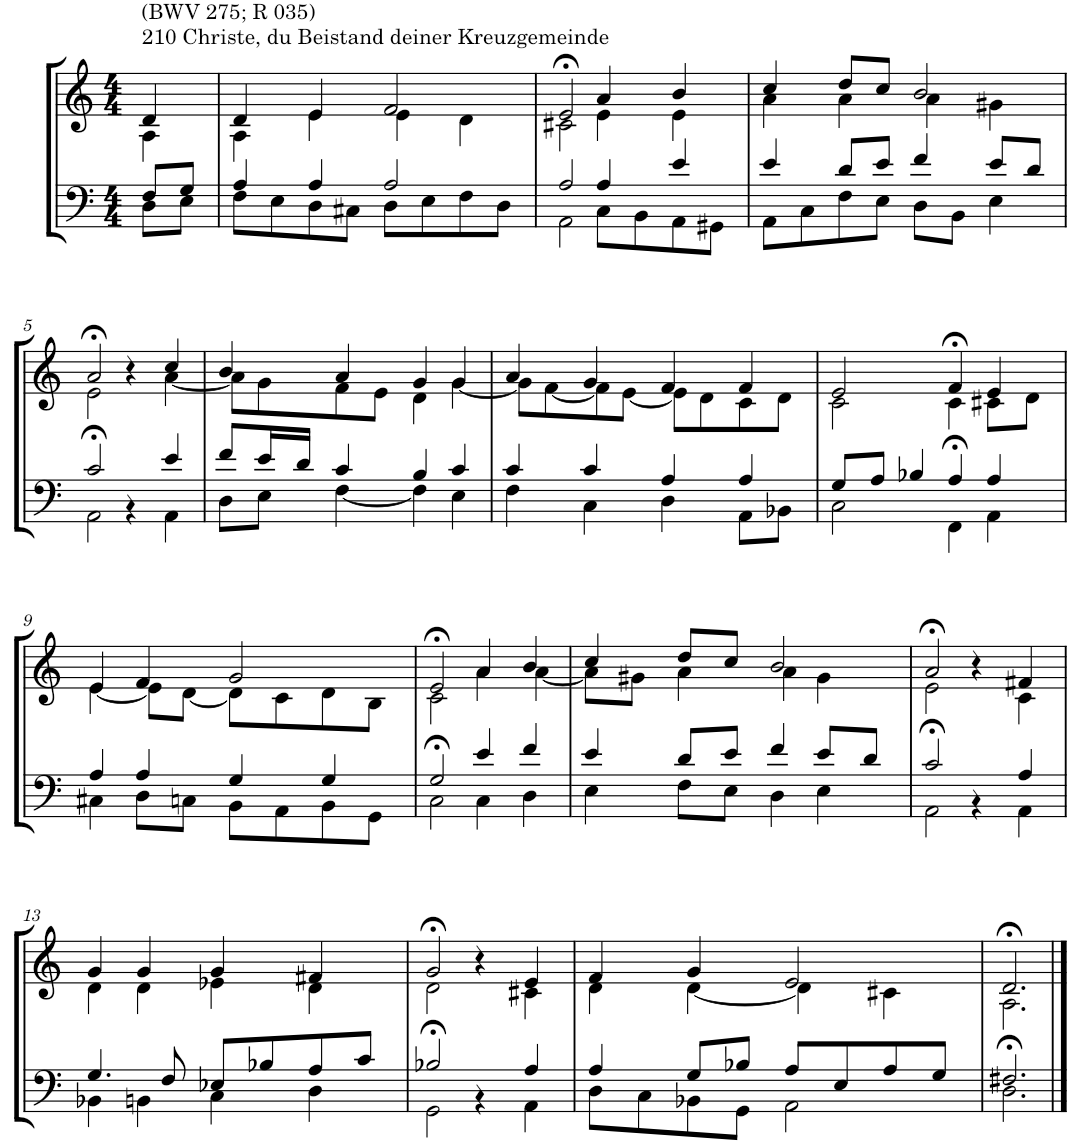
**kern	**kern
*part2	*part1
*staff2	*staff1
*I"Tenor/Baß	*I"Sopran/Alt
*clefF4	*clefG2
*k[]	*k[]
*M4/4	*M4/4
=1	=1
*^	*^
!	!	!LO:TX:a:t=210 Christe, du Beistand deiner Kreuzgemeinde	!
!	!	!LO:TX:a:t=(BWV 275; R 035)	!
8F/L	8D\L	4d/	4A\
8G/J	8E\J	.	.
=2	=2	=2	=2
4A/	8F\L	4d/	4A\
.	8E\	.	.
4A/	8D\	4e/	4e\
.	8C#X\J	.	.
2A/	8D\L	2f/	4e\
.	8E\	.	.
.	8F\	.	4d\
.	8D\J	.	.
=3	=3	=3	=3
2A/	2AA\	2e>/	2c#X\
4A/	8C\L	4a/	4e\
.	8BB\	.	.
4e/	8AA\	4b/	4e\
.	8GG#X\J	.	.
=4	=4	=4	=4
4e/	8AA\L	4cc/	4a\
.	8C\	.	.
8d/L	8F\	8dd/L	4a\
8e/J	8E\J	8cc/J	.
4f/	8D\L	2b/	4a\
.	8BB\J	.	.
8e/L	4E\	.	4g#X\
8d/J	.	.	.
!!LO:LB:g=z	!!
=5	=5	=5	=5
2c/	2AA>\	2a>/	2e\
4ryy	4r	4r	4ryy
4e/	4AA\	4cc/	[4a\
=6	=6	=6	=6
8f/L	8D\L	4b/	8a\L]
16e/L	8E\J	.	8g\
16d/JJ	.	.	.
4c/	[4F\	4a/	8f\
.	.	.	8e\J
4B/	4F\]	4g/	4d\
4c/	4E\	4g/	[4g\
=7	=7	=7	=7
4c/	4F\	4a/	8g\L]
.	.	.	[8f\
4c/	4C\	4g/	8f\]
.	.	.	[8e\J
4A/	4D\	4f/	8e\L]
.	.	.	8d\
4A/	8AA\L	4f/	8c\
.	8BB-X\J	.	8d\J
=8	=8	=8	=8
8G/L	2C\	2e/	2c\
8A/J	.	.	.
4B-X/	.	.	.
4A/	4FF>\	4f>/	4c\
4A/	4AA\	4e/	8c#X\L
.	.	.	8d\J
!!LO:LB:g=z	!!
=9	=9	=9	=9
4A/	4C#X\	4e/	[4e\
4A/	8D\L	4f/	8e\L]
.	8Cn\J	.	[8d\J
4G/	8BB\L	2g/	8d\L]
.	8AA\	.	8c\
4G/	8BB\	.	8d\
.	8GG\J	.	8B\J
=10	=10	=10	=10
2G>/	2C\	2e>/	2c\
4e/	4C\	4a/	4a\
4f/	4D\	4b/	[4a\
=11	=11	=11	=11
4e/	4E\	4cc/	8a\L]
.	.	.	8g#X\J
8d/L	8F\L	8dd/L	4a\
8e/J	8E\J	8cc/J	.
4f/	4D\	2b/	4a\
8e/L	4E\	.	4g#\
8d/J	.	.	.
=12	=12	=12	=12
2c/	2AA>\	2a>/	2e\
4ryy	4r	4r	4ryy
4A/	4AA\	4f#X/	4c\
!!LO:LB:g=z	!!
=13	=13	=13	=13
4.G/	4BB-X\	4g/	4d\
.	4BBn\	4g/	4d\
8F/	.	.	.
8E-X/L	4C\	4g/	4e-X\
8B-X/	.	.	.
8A/	4D\	4f#X/	4d\
8c/J	.	.	.
=14	=14	=14	=14
2B-X/	2GG>\	2g>/	2d\
4ryy	4r	4r	4ryy
4A/	4AA\	4e/	4c#X\
=15	=15	=15	=15
4A/	8D\L	4f/	4d\
.	8C\	.	.
8G/L	8BB-X\	4g/	[4d\
8B-X/J	8GG\J	.	.
8A/L	2AA\	2e/	4d\]
8E/	.	.	.
8A/	.	.	4c#X\
8G/J	.	.	.
=16	=16	=16	=16
2.F#X/	2.D>\	2.d>/	2.A\
*v	*v	*	*
*	*v	*v
==	==
*-	*-
